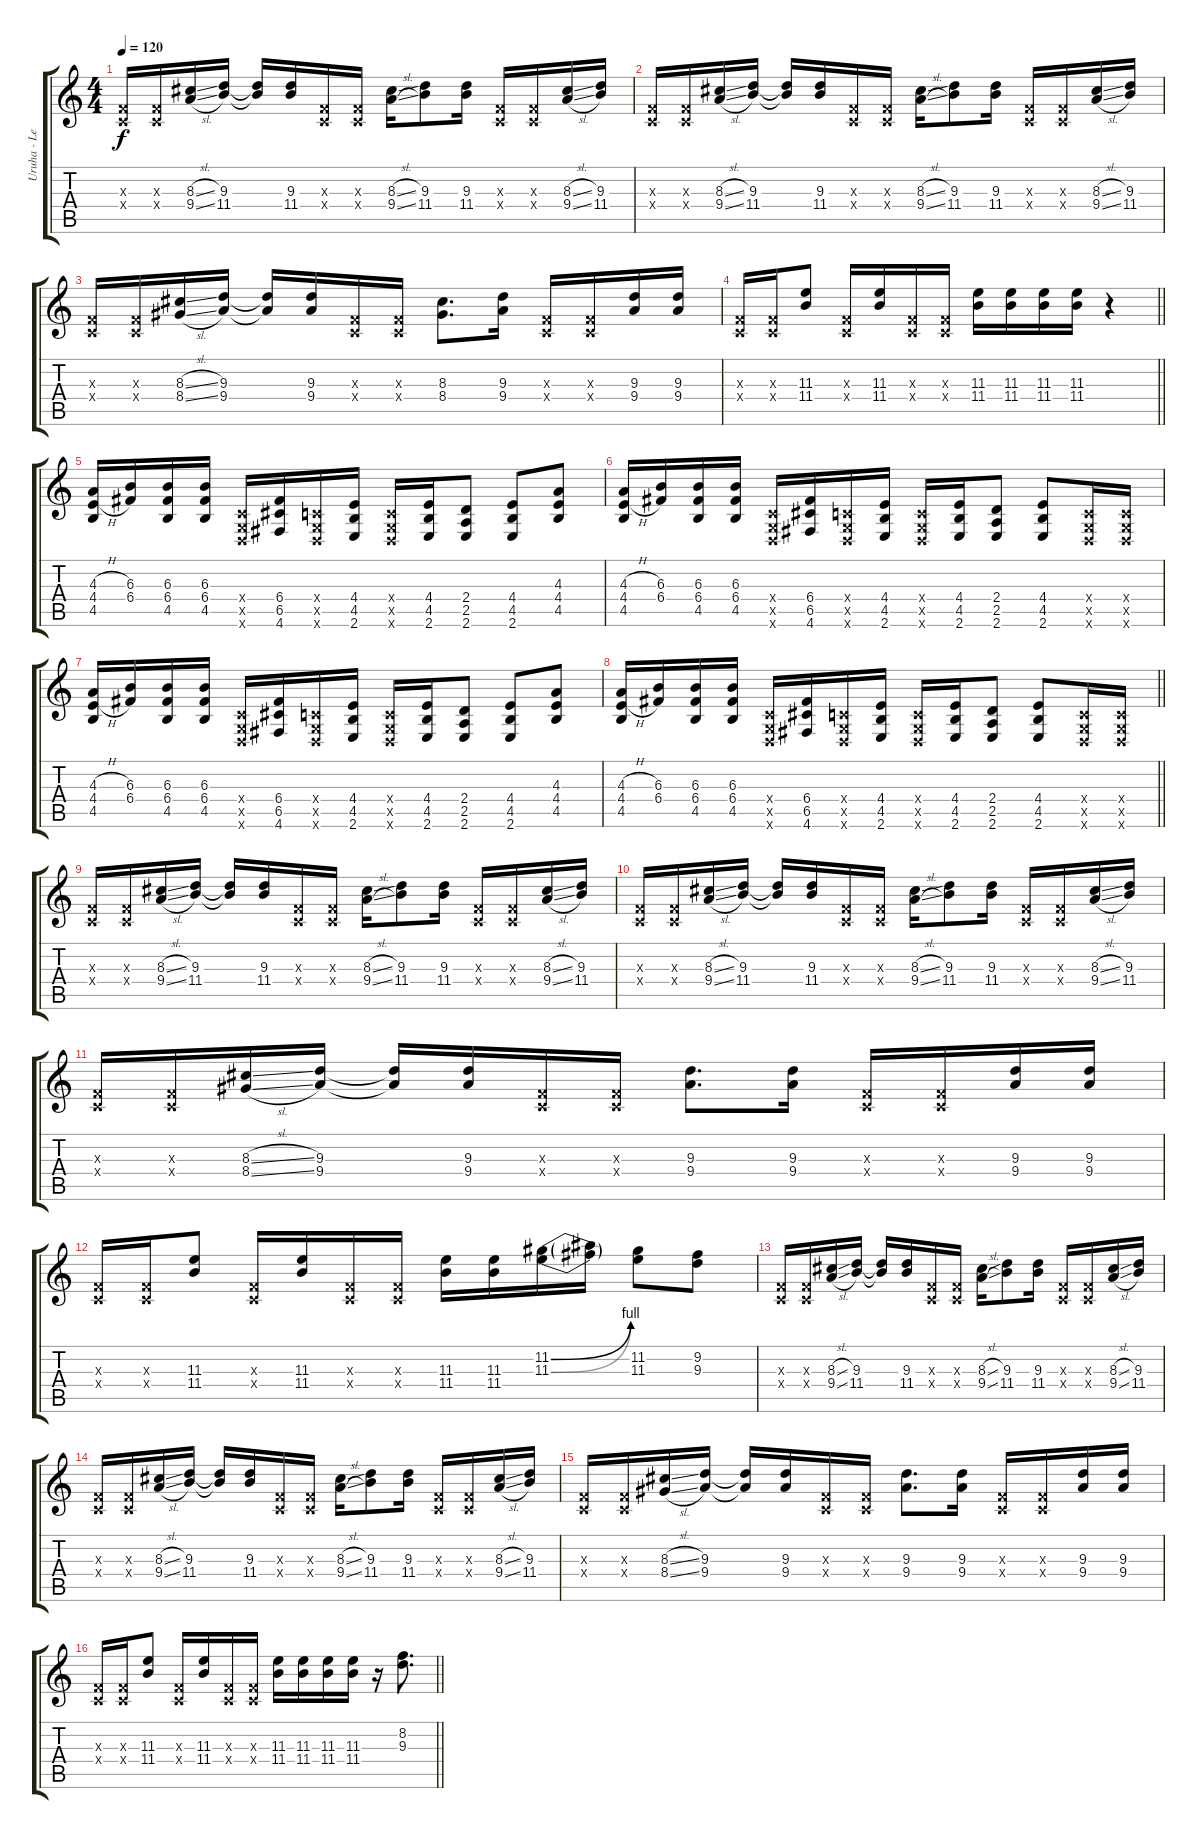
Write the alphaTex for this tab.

\track ("Uruha - Lead Guitar" "Uruha - Le") {instrument distortionguitar}
\staff {score tabs}
\tuning (D4 A3 F3 C3 G2 D2) {hide}
\ts (4 4)
\tempo 120
\clef g2
\ks c
(0.3{x} 0.4{x}).16{dy f} (0.3{x} 0.4{x}).16 (8.3{sl} 9.4{sl}).16 (9.3 11.4).16 (9.3{t} 11.4{t}).16 (9.3 11.4).16 (0.3{x} 0.4{x}).16 (0.3{x} 0.4{x}).16 (8.3{sl} 9.4{sl}).16 (9.3 11.4).8 (9.3 11.4).16 (0.3{x} 0.4{x}).16 (0.3{x} 0.4{x}).16 (8.3{sl} 9.4{sl}).16 (9.3 11.4).16 |
(0.3{x} 0.4{x}).16 (0.3{x} 0.4{x}).16 (8.3{sl} 9.4{sl}).16 (9.3 11.4).16 (9.3{t} 11.4{t}).16 (9.3 11.4).16 (0.3{x} 0.4{x}).16 (0.3{x} 0.4{x}).16 (8.3{sl} 9.4{sl}).16 (9.3 11.4).8 (9.3 11.4).16 (0.3{x} 0.4{x}).16 (0.3{x} 0.4{x}).16 (8.3{sl} 9.4{sl}).16 (9.3 11.4).16 |
(0.3{x} 0.4{x}).16 (0.3{x} 0.4{x}).16 (8.3{sl} 8.4{sl}).16 (9.3 9.4).16 (9.3{t} 9.4{t}).16 (9.3 9.4).16 (0.3{x} 0.4{x}).16 (0.3{x} 0.4{x}).16 (8.3 8.4).8{d} (9.3 9.4).16 (0.3{x} 0.4{x}).16 (0.3{x} 0.4{x}).16 (9.3 9.4).16 (9.3 9.4).16 |
\barLineRight lightlight
(0.3{x} 0.4{x}).16 (0.3{x} 0.4{x}).16 (11.3 11.4).8 (0.3{x} 0.4{x}).16 (11.3 11.4).16 (0.3{x} 0.4{x}).16 (0.3{x} 0.4{x}).16 (11.3 11.4).16 (11.3 11.4).16 (11.3 11.4).16 (11.3 11.4).16 r.4 |
(4.3{h} 4.4{h} 4.5).16 (6.3 6.4).16 (6.3 6.4 4.5).16 (6.3 6.4 4.5).16 (0.4{x} 0.5{x} 0.6{x}).16 (6.4 6.5 4.6).16 (0.4{x} 0.5{x} 0.6{x}).16 (4.4 4.5 2.6).16 (0.4{x} 0.5{x} 0.6{x}).16 (4.4 4.5 2.6).16 (2.4 2.5 2.6).8 (4.4 4.5 2.6).8 (4.3 4.4 4.5).8 |
(4.3{h} 4.4{h} 4.5).16 (6.3 6.4).16 (6.3 6.4 4.5).16 (6.3 6.4 4.5).16 (0.4{x} 0.5{x} 0.6{x}).16 (6.4 6.5 4.6).16 (0.4{x} 0.5{x} 0.6{x}).16 (4.4 4.5 2.6).16 (0.4{x} 0.5{x} 0.6{x}).16 (4.4 4.5 2.6).16 (2.4 2.5 2.6).8 (4.4 4.5 2.6).8 (0.4{x} 0.5{x} 0.6{x}).16 (0.4{x} 0.5{x} 0.6{x}).16 |
(4.3{h} 4.4{h} 4.5).16 (6.3 6.4).16 (6.3 6.4 4.5).16 (6.3 6.4 4.5).16 (0.4{x} 0.5{x} 0.6{x}).16 (6.4 6.5 4.6).16 (0.4{x} 0.5{x} 0.6{x}).16 (4.4 4.5 2.6).16 (0.4{x} 0.5{x} 0.6{x}).16 (4.4 4.5 2.6).16 (2.4 2.5 2.6).8 (4.4 4.5 2.6).8 (4.3 4.4 4.5).8 |
\barLineRight lightlight
(4.3{h} 4.4{h} 4.5).16 (6.3 6.4).16 (6.3 6.4 4.5).16 (6.3 6.4 4.5).16 (0.4{x} 0.5{x} 0.6{x}).16 (6.4 6.5 4.6).16 (0.4{x} 0.5{x} 0.6{x}).16 (4.4 4.5 2.6).16 (0.4{x} 0.5{x} 0.6{x}).16 (4.4 4.5 2.6).16 (2.4 2.5 2.6).8 (4.4 4.5 2.6).8 (0.4{x} 0.5{x} 0.6{x}).16 (0.4{x} 0.5{x} 0.6{x}).16 |
(0.3{x} 0.4{x}).16 (0.3{x} 0.4{x}).16 (8.3{sl} 9.4{sl}).16 (9.3 11.4).16 (9.3{t} 11.4{t}).16 (9.3 11.4).16 (0.3{x} 0.4{x}).16 (0.3{x} 0.4{x}).16 (8.3{sl} 9.4{sl}).16 (9.3 11.4).8 (9.3 11.4).16 (0.3{x} 0.4{x}).16 (0.3{x} 0.4{x}).16 (8.3{sl} 9.4{sl}).16 (9.3 11.4).16 |
(0.3{x} 0.4{x}).16 (0.3{x} 0.4{x}).16 (8.3{sl} 9.4{sl}).16 (9.3 11.4).16 (9.3{t} 11.4{t}).16 (9.3 11.4).16 (0.3{x} 0.4{x}).16 (0.3{x} 0.4{x}).16 (8.3{sl} 9.4{sl}).16 (9.3 11.4).8 (9.3 11.4).16 (0.3{x} 0.4{x}).16 (0.3{x} 0.4{x}).16 (8.3{sl} 9.4{sl}).16 (9.3 11.4).16 |
(0.3{x} 0.4{x}).16 (0.3{x} 0.4{x}).16 (8.3{sl} 8.4{sl}).16 (9.3 9.4).16 (9.3{t} 9.4{t}).16 (9.3 9.4).16 (0.3{x} 0.4{x}).16 (0.3{x} 0.4{x}).16 (9.3 9.4).8{d} (9.3 9.4).16 (0.3{x} 0.4{x}).16 (0.3{x} 0.4{x}).16 (9.3 9.4).16 (9.3 9.4).16 |
(0.3{x} 0.4{x}).16 (0.3{x} 0.4{x}).16 (11.3 11.4).8 (0.3{x} 0.4{x}).16 (11.3 11.4).16 (0.3{x} 0.4{x}).16 (0.3{x} 0.4{x}).16 (11.3 11.4).16 (11.3 11.4).16 (11.2{be (bend 0 0 60 4)} 11.3{be (bend 0 0 60 4)}).16 (11.2{t} 11.3{t}).16 (11.2 11.3).8 (9.2 9.3).8 |
(0.3{x} 0.4{x}).16 (0.3{x} 0.4{x}).16 (8.3{sl} 9.4{sl}).16 (9.3 11.4).16 (9.3{t} 11.4{t}).16 (9.3 11.4).16 (0.3{x} 0.4{x}).16 (0.3{x} 0.4{x}).16 (8.3{sl} 9.4{sl}).16 (9.3 11.4).8 (9.3 11.4).16 (0.3{x} 0.4{x}).16 (0.3{x} 0.4{x}).16 (8.3{sl} 9.4{sl}).16 (9.3 11.4).16 |
(0.3{x} 0.4{x}).16 (0.3{x} 0.4{x}).16 (8.3{sl} 9.4{sl}).16 (9.3 11.4).16 (9.3{t} 11.4{t}).16 (9.3 11.4).16 (0.3{x} 0.4{x}).16 (0.3{x} 0.4{x}).16 (8.3{sl} 9.4{sl}).16 (9.3 11.4).8 (9.3 11.4).16 (0.3{x} 0.4{x}).16 (0.3{x} 0.4{x}).16 (8.3{sl} 9.4{sl}).16 (9.3 11.4).16 |
(0.3{x} 0.4{x}).16 (0.3{x} 0.4{x}).16 (8.3{sl} 8.4{sl}).16 (9.3 9.4).16 (9.3{t} 9.4{t}).16 (9.3 9.4).16 (0.3{x} 0.4{x}).16 (0.3{x} 0.4{x}).16 (9.3 9.4).8{d} (9.3 9.4).16 (0.3{x} 0.4{x}).16 (0.3{x} 0.4{x}).16 (9.3 9.4).16 (9.3 9.4).16 |
\barLineRight lightlight
(0.3{x} 0.4{x}).16 (0.3{x} 0.4{x}).16 (11.3 11.4).8 (0.3{x} 0.4{x}).16 (11.3 11.4).16 (0.3{x} 0.4{x}).16 (0.3{x} 0.4{x}).16 (11.3 11.4).16 (11.3 11.4).16 (11.3 11.4).16 (11.3 11.4).16 r.16 (8.2 9.3).8{d}
